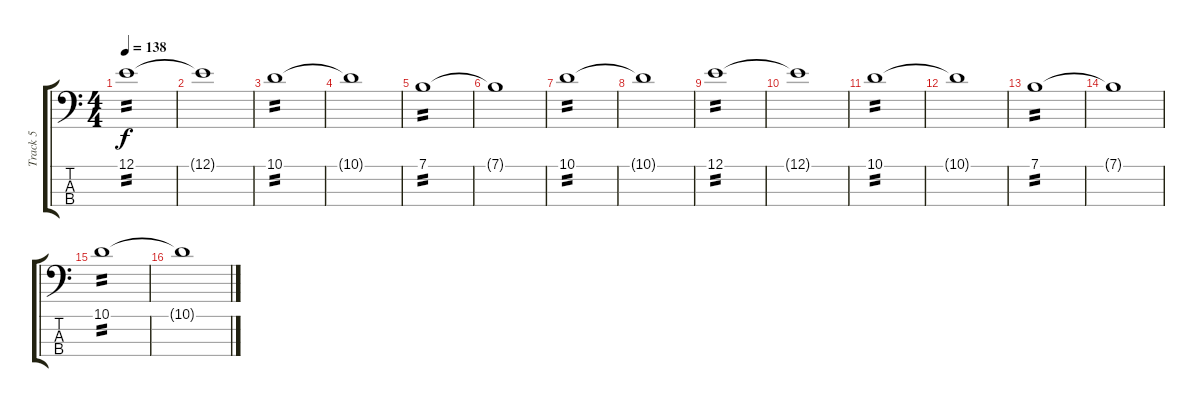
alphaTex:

\track ("Track 5" "Track 5") {instrument electricbasspick}
\staff {score tabs}
\tuning (E2 B1 Gb1 B0) {hide}
\ts (4 4)
\tempo 138
\clef f4
\ks c
12.1.1{tp 2 dy f} |
12.1{t}.1 |
10.1.1{tp 2} |
10.1{t}.1 |
7.1.1{tp 2} |
7.1{t}.1 |
10.1.1{tp 2} |
10.1{t}.1 |
12.1.1{tp 2} |
12.1{t}.1 |
10.1.1{tp 2} |
10.1{t}.1 |
7.1.1{tp 2} |
7.1{t}.1 |
10.1.1{tp 2} |
10.1{t}.1
